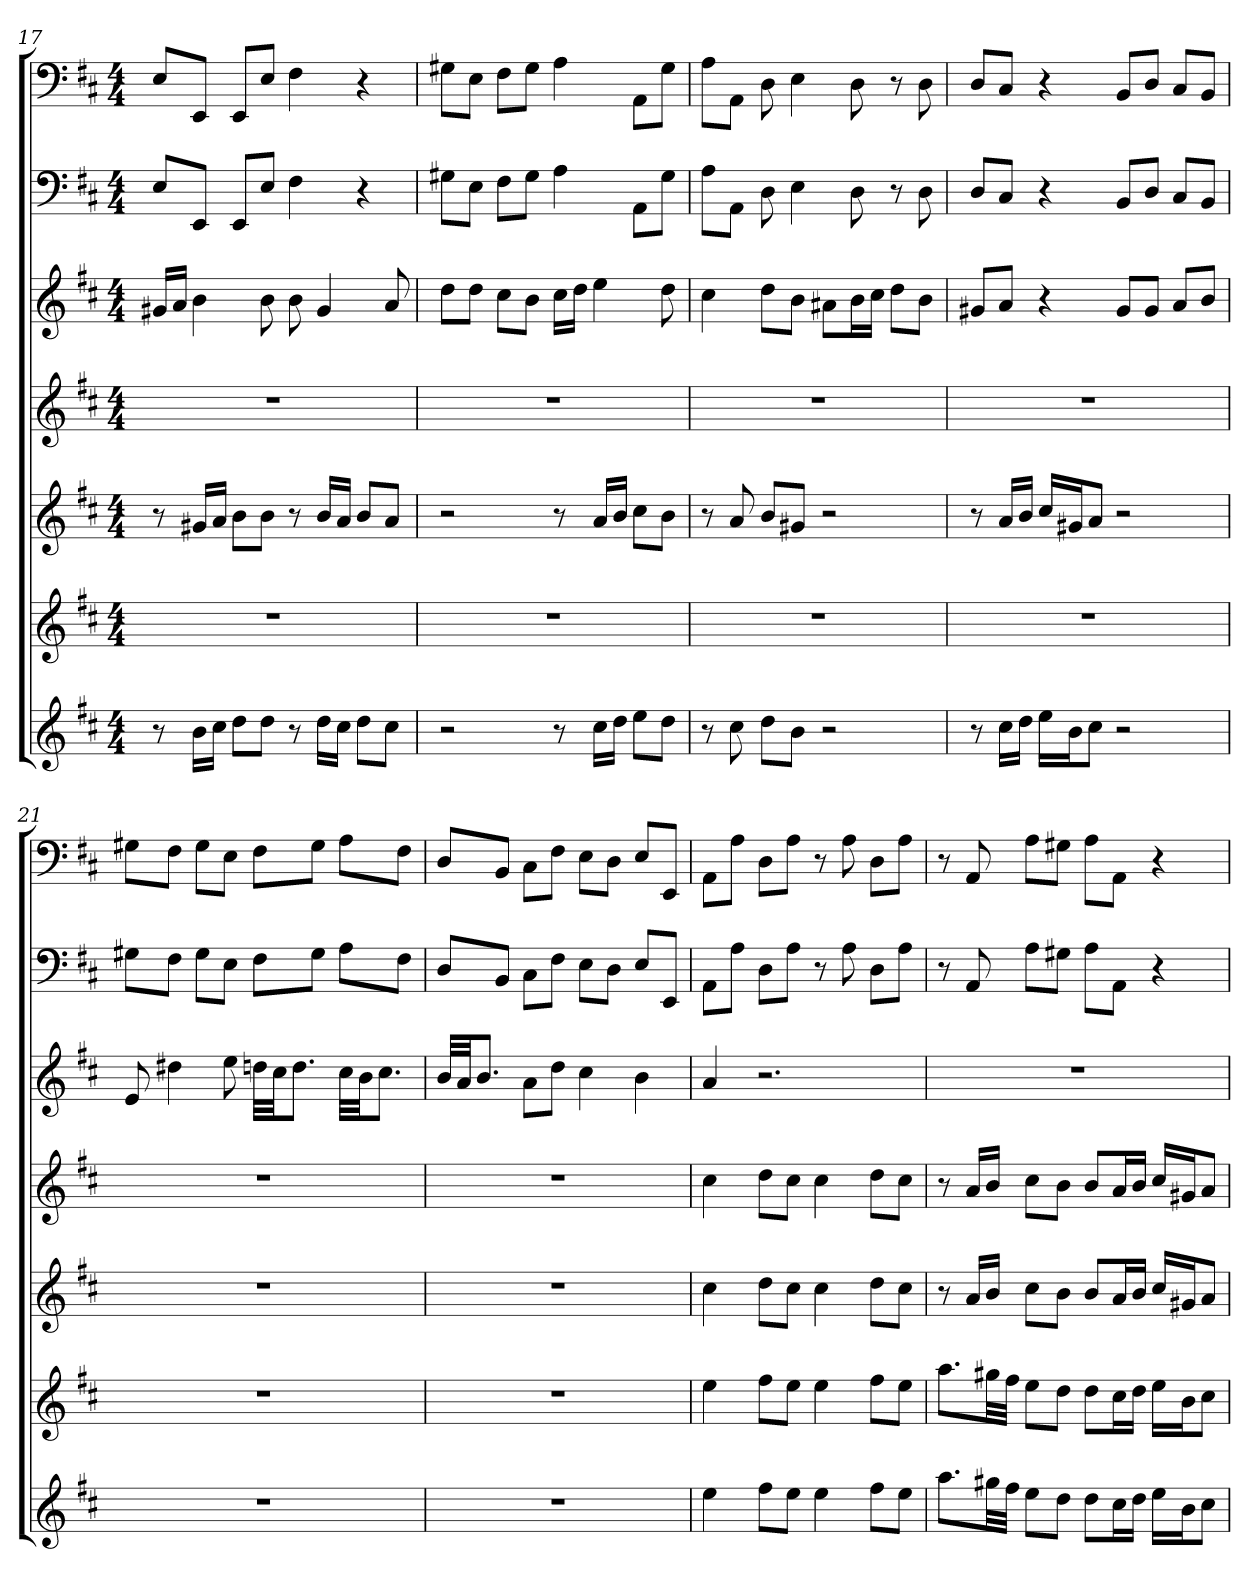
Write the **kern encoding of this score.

**kern	**kern	**kern	**kern	**kern	**kern	**kern
*part7	*part6	*part5	*part4	*part3	*part2	*part1
*staff7	*staff6	*staff5	*staff4	*staff3	*staff2	*staff1
*k[f#c#]	*k[f#c#]	*k[f#c#]	*k[f#c#]	*k[f#c#]	*k[f#c#]	*k[f#c#]
*D:	*D:	*D:	*D:	*D:	*D:	*D:
*M4/4	*M4/4	*M4/4	*M4/4	*M4/4	*M4/4	*M4/4
=17	=17	=17	=17	=17	=17	=17
8r	1r	8r	1r	16g#XLL	8EL	8EL
.	.	.	.	16aJJ	.	.
16bLL	.	16g#XLL	.	4b	8EEJ	8EEJ
16cc#JJ	.	16aJJ	.	.	.	.
8ddL	.	8bL	.	.	8EEL	8EEL
8ddJ	.	8bJ	.	8b	8EJ	8EJ
8r	.	8r	.	8b	4F#	4F#
16ddLL	.	16bLL	.	4g#	.	.
16cc#JJ	.	16aJJ	.	.	.	.
8ddL	.	8bL	.	.	4r	4r
8cc#J	.	8aJ	.	8a	.	.
=18	=18	=18	=18	=18	=18	=18
2r	1r	2r	1r	8ddL	8G#XL	8G#XL
.	.	.	.	8ddJ	8EJ	8EJ
.	.	.	.	8cc#L	8F#L	8F#L
.	.	.	.	8bJ	8G#J	8G#J
8r	.	8r	.	16cc#LL	4A	4A
.	.	.	.	16ddJJ	.	.
16cc#LL	.	16aLL	.	4ee	.	.
16ddJJ	.	16bJJ	.	.	.	.
8eeL	.	8cc#L	.	.	8AAL	8AAL
8ddJ	.	8bJ	.	8dd	8G#J	8G#J
=19	=19	=19	=19	=19	=19	=19
8r	1r	8r	1r	4cc#	8AL	8AL
8cc#	.	8a	.	.	8AAJ	8AAJ
8ddL	.	8bL	.	8ddL	8D	8D
8bJ	.	8g#XJ	.	8bJ	4E	4E
2r	.	2r	.	8a#XL	.	.
.	.	.	.	16bL	8D	8D
.	.	.	.	16cc#JJ	.	.
.	.	.	.	8ddL	8r	8r
.	.	.	.	8bJ	8D	8D
=20	=20	=20	=20	=20	=20	=20
8r	1r	8r	1r	8g#XL	8DL	8DL
16cc#LL	.	16aLL	.	8aJ	8C#J	8C#J
16ddJJ	.	16bJJ	.	.	.	.
16eeLL	.	16cc#LL	.	4r	4r	4r
16bJ	.	16g#XJ	.	.	.	.
8cc#J	.	8aJ	.	.	.	.
2r	.	2r	.	8g#L	8BBL	8BBL
.	.	.	.	8g#J	8DJ	8DJ
.	.	.	.	8aL	8C#L	8C#L
.	.	.	.	8bJ	8BBJ	8BBJ
=21	=21	=21	=21	=21	=21	=21
1r	1r	1r	1r	8e	8G#XL	8G#XL
.	.	.	.	4dd#X	8F#J	8F#J
.	.	.	.	.	8G#L	8G#L
.	.	.	.	8ee	8EJ	8EJ
.	.	.	.	32ddnLLL	8F#L	8F#L
.	.	.	.	32cc#JJ	.	.
.	.	.	.	8.ddJ	.	.
.	.	.	.	.	8G#J	8G#J
.	.	.	.	32cc#LLL	8AL	8AL
.	.	.	.	32bJJ	.	.
.	.	.	.	8.cc#J	.	.
.	.	.	.	.	8F#J	8F#J
=22	=22	=22	=22	=22	=22	=22
1r	1r	1r	1r	32bLLL	8DL	8DL
.	.	.	.	32aJJ	.	.
.	.	.	.	8.bJ	.	.
.	.	.	.	.	8BBJ	8BBJ
.	.	.	.	8aL	8C#L	8C#L
.	.	.	.	8ddJ	8F#J	8F#J
.	.	.	.	4cc#	8EL	8EL
.	.	.	.	.	8DJ	8DJ
.	.	.	.	4b	8EL	8EL
.	.	.	.	.	8EEJ	8EEJ
=23	=23	=23	=23	=23	=23	=23
4ee	4ee	4cc#	4cc#	4a	8AAL	8AAL
.	.	.	.	.	8AJ	8AJ
8ff#L	8ff#L	8ddL	8ddL	2.r	8DL	8DL
8eeJ	8eeJ	8cc#J	8cc#J	.	8AJ	8AJ
4ee	4ee	4cc#	4cc#	.	8r	8r
.	.	.	.	.	8A	8A
8ff#L	8ff#L	8ddL	8ddL	.	8DL	8DL
8eeJ	8eeJ	8cc#J	8cc#J	.	8AJ	8AJ
=24	=24	=24	=24	=24	=24	=24
8.aaL	8.aaL	8r	8r	1r	8r	8r
.	.	16aLL	16aLL	.	8AA	8AA
32gg#XLL	32gg#XLL	16bJJ	16bJJ	.	.	.
32ff#JJJ	32ff#JJJ	.	.	.	.	.
8eeL	8eeL	8cc#L	8cc#L	.	8AL	8AL
8ddJ	8ddJ	8bJ	8bJ	.	8G#XJ	8G#XJ
8ddL	8ddL	8bL	8bL	.	8AL	8AL
16cc#L	16cc#L	16aL	16aL	.	8AAJ	8AAJ
16ddJJ	16ddJJ	16bJJ	16bJJ	.	.	.
16eeLL	16eeLL	16cc#LL	16cc#LL	.	4r	4r
16bJ	16bJ	16g#XJ	16g#XJ	.	.	.
8cc#J	8cc#J	8aJ	8aJ	.	.	.
=	=	=	=	=	=	=
*-	*-	*-	*-	*-	*-	*-
